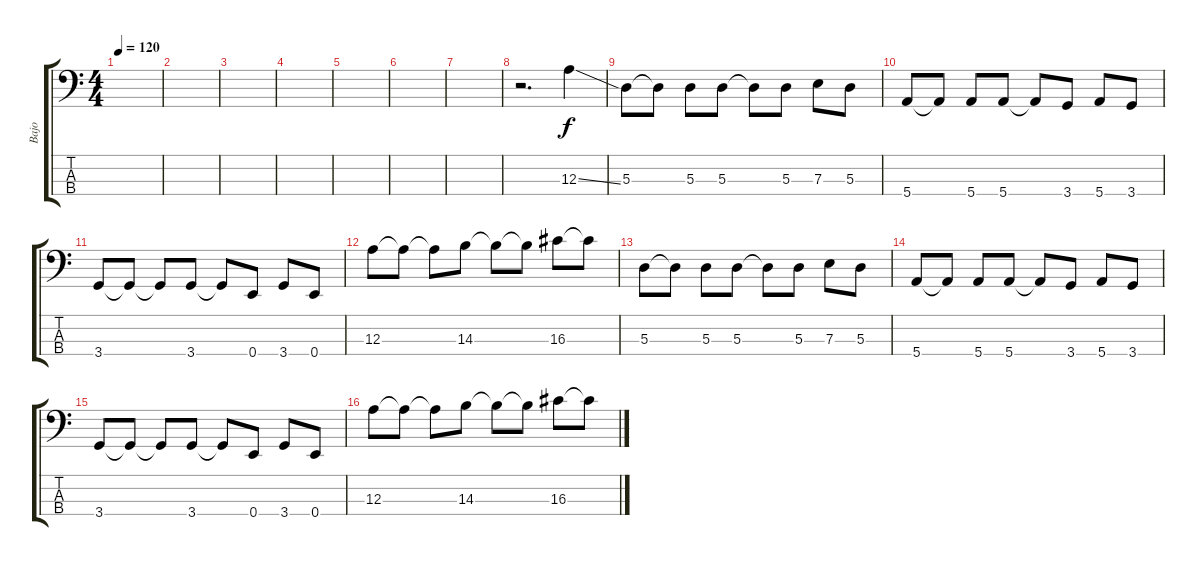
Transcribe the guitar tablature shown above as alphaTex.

\track ("Bajo" "Bajo") {instrument electricbasspick}
\staff {score tabs}
\tuning (G2 D2 A1 E1) {hide}
\ts (4 4)
\tempo 120
\clef f4
\ks c
|
|
|
|
|
|
|
r.2{d} 12.3{ss}.4 |
5.3.8 5.3{t}.8 5.3.8 5.3.8 5.3{t}.8 5.3.8 7.3.8 5.3.8 |
5.4.8 5.4{t}.8 5.4.8 5.4.8 5.4{t}.8 3.4.8 5.4.8 3.4.8 |
3.4.8 3.4{t}.8 3.4{t}.8 3.4.8 3.4{t}.8 0.4.8 3.4.8 0.4.8 |
12.3.8 12.3{t}.8 12.3{t}.8 14.3.8 14.3{t}.8 14.3{t}.8 16.3.8 16.3{t}.8 |
5.3.8 5.3{t}.8 5.3.8 5.3.8 5.3{t}.8 5.3.8 7.3.8 5.3.8 |
5.4.8 5.4{t}.8 5.4.8 5.4.8 5.4{t}.8 3.4.8 5.4.8 3.4.8 |
3.4.8 3.4{t}.8 3.4{t}.8 3.4.8 3.4{t}.8 0.4.8 3.4.8 0.4.8 |
12.3.8 12.3{t}.8 12.3{t}.8 14.3.8 14.3{t}.8 14.3{t}.8 16.3.8 16.3{t}.8
